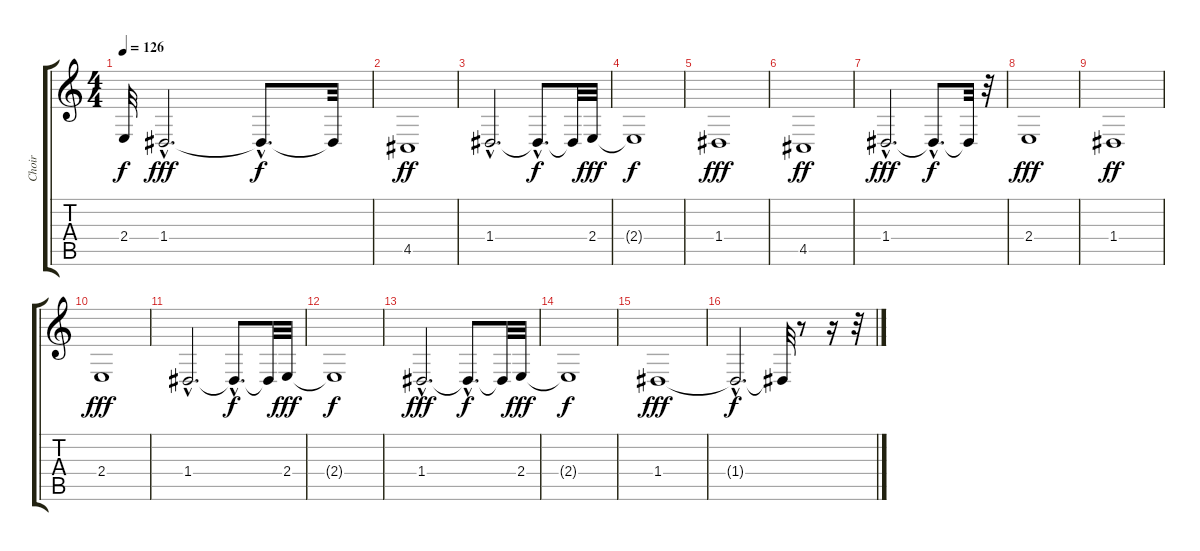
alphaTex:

\track ("Choir" "Choir") {instrument choiraahs}
\staff {score tabs}
\tuning (E4 B3 G3 D3 A2 E2) {hide}
\ts (4 4)
\tempo 126
\clef g2
\ks c
2.4{t}.32{dy f} 1.4{hac}.2{d dy fff} 1.4{hac t}.8{d dy f} 1.4{t}.32 |
4.5.1{dy ff} |
1.4{hac}.2{d} 1.4{hac t}.8{d dy f} 1.4{t}.32 2.4.32{dy fff} |
2.4{t}.1{dy f} |
1.4.1{dy fff} |
4.5.1{dy ff} |
1.4{hac}.2{d dy fff} 1.4{hac t}.8{d dy f} 1.4{t}.32 r.32 |
2.4.1{dy fff} |
1.4.1{dy ff} |
2.4.1{dy fff} |
1.4{hac}.2{d} 1.4{hac t}.8{d dy f} 1.4{t}.32 2.4.32{dy fff} |
2.4{t}.1{dy f} |
1.4{hac}.2{d dy fff} 1.4{hac t}.8{d dy f} 1.4{t}.32 2.4.32{dy fff} |
2.4{t}.1{dy f} |
1.4.1{dy fff} |
1.4{hac t}.2{d dy f} 1.4{t}.32 r.8 r.16 r.32
